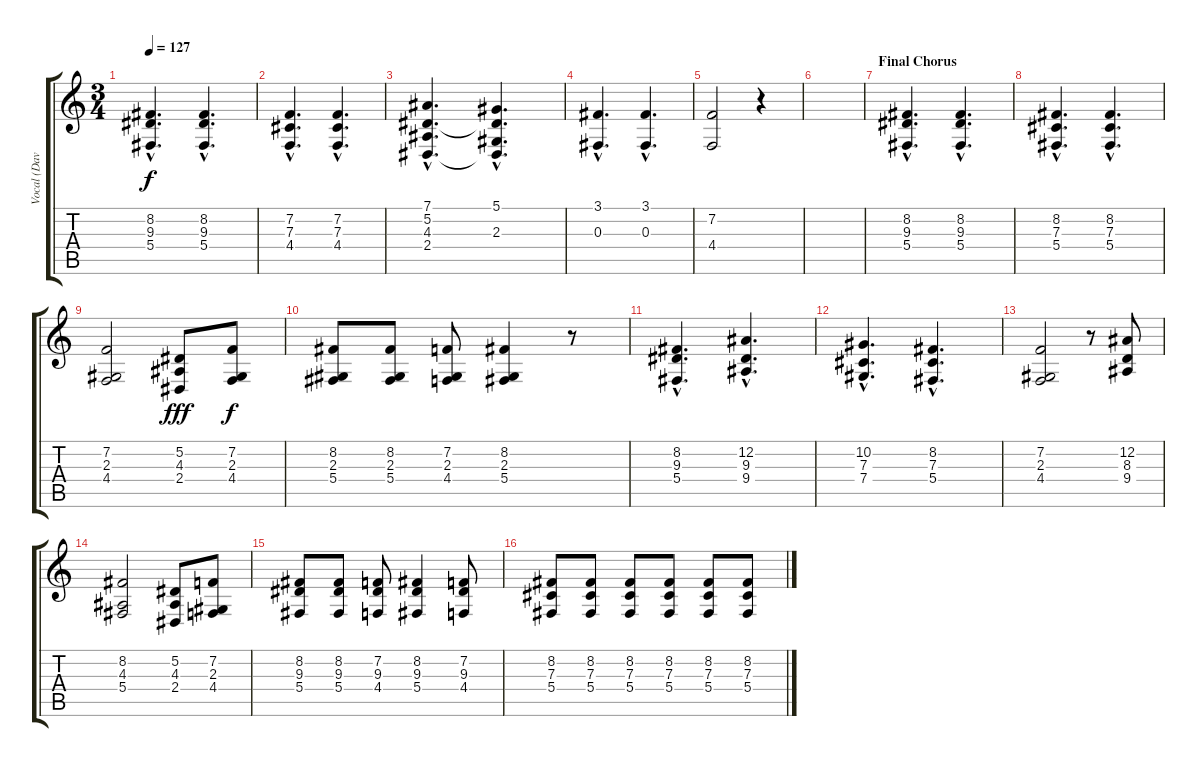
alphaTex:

\track ("Vocal (Davey Havok)" "Vocal (Dav") {instrument synthvoice}
\staff {score tabs}
\tuning (Eb4 Bb3 Gb3 Db3 Ab2 Eb2) {hide}
\ts (3 4)
\tempo 127
\clef g2
\ks c
(8.2{hac} 9.3{hac} 5.4{hac}).4{d dy f} (8.2{hac} 9.3{hac} 5.4{hac}).4{d} |
(7.2{hac} 7.3{hac} 4.4{hac}).4{d} (7.2{hac} 7.3{hac} 4.4{hac}).4{d} |
(7.1{hac} 5.2{hac} 4.3{hac} 2.4{hac}).4{d} (5.1{hac} 5.2{hac t} 2.3{hac} 2.4{hac t}).4{d} |
(3.1{hac} 0.3{hac}).4{d} (3.1{hac} 0.3{hac}).4{d} |
(7.2 4.4).2 r.4 |
|
\section ("" "Final Chorus")
(8.2{hac} 9.3{hac} 5.4{hac}).4{d} (8.2{hac} 9.3{hac} 5.4{hac}).4{d} |
(8.2{hac} 7.3{hac} 5.4{hac}).4{d} (8.2{hac} 7.3{hac} 5.4{hac}).4{d} |
(7.2 2.3 4.4).2 (5.2 4.3 2.4).8{dy fff} (7.2 2.3 4.4).8{dy f} |
(8.2 2.3 5.4).8 (8.2 2.3 5.4).8 (7.2 2.3 4.4).8 (8.2 2.3 5.4).4 r.8 |
(8.2{hac} 9.3{hac} 5.4{hac}).4{d} (12.2{hac} 9.3{hac} 9.4{hac}).4{d} |
(10.2{hac} 7.3{hac} 7.4{hac}).4{d} (8.2{hac} 7.3{hac} 5.4{hac}).4{d} |
(7.2 2.3 4.4).2 r.8 (12.2 8.3 9.4).8 |
(8.2 4.3 5.4).2 (5.2 4.3 2.4).8 (7.2 2.3 4.4).8 |
(8.2 9.3 5.4).8 (8.2 9.3 5.4).8 (7.2 9.3 4.4).8 (8.2 9.3 5.4).4 (7.2 9.3 4.4).8 |
(8.2 7.3 5.4).8 (8.2 7.3 5.4).8 (8.2 7.3 5.4).8 (8.2 7.3 5.4).8 (8.2 7.3 5.4).8 (8.2 7.3 5.4).8
